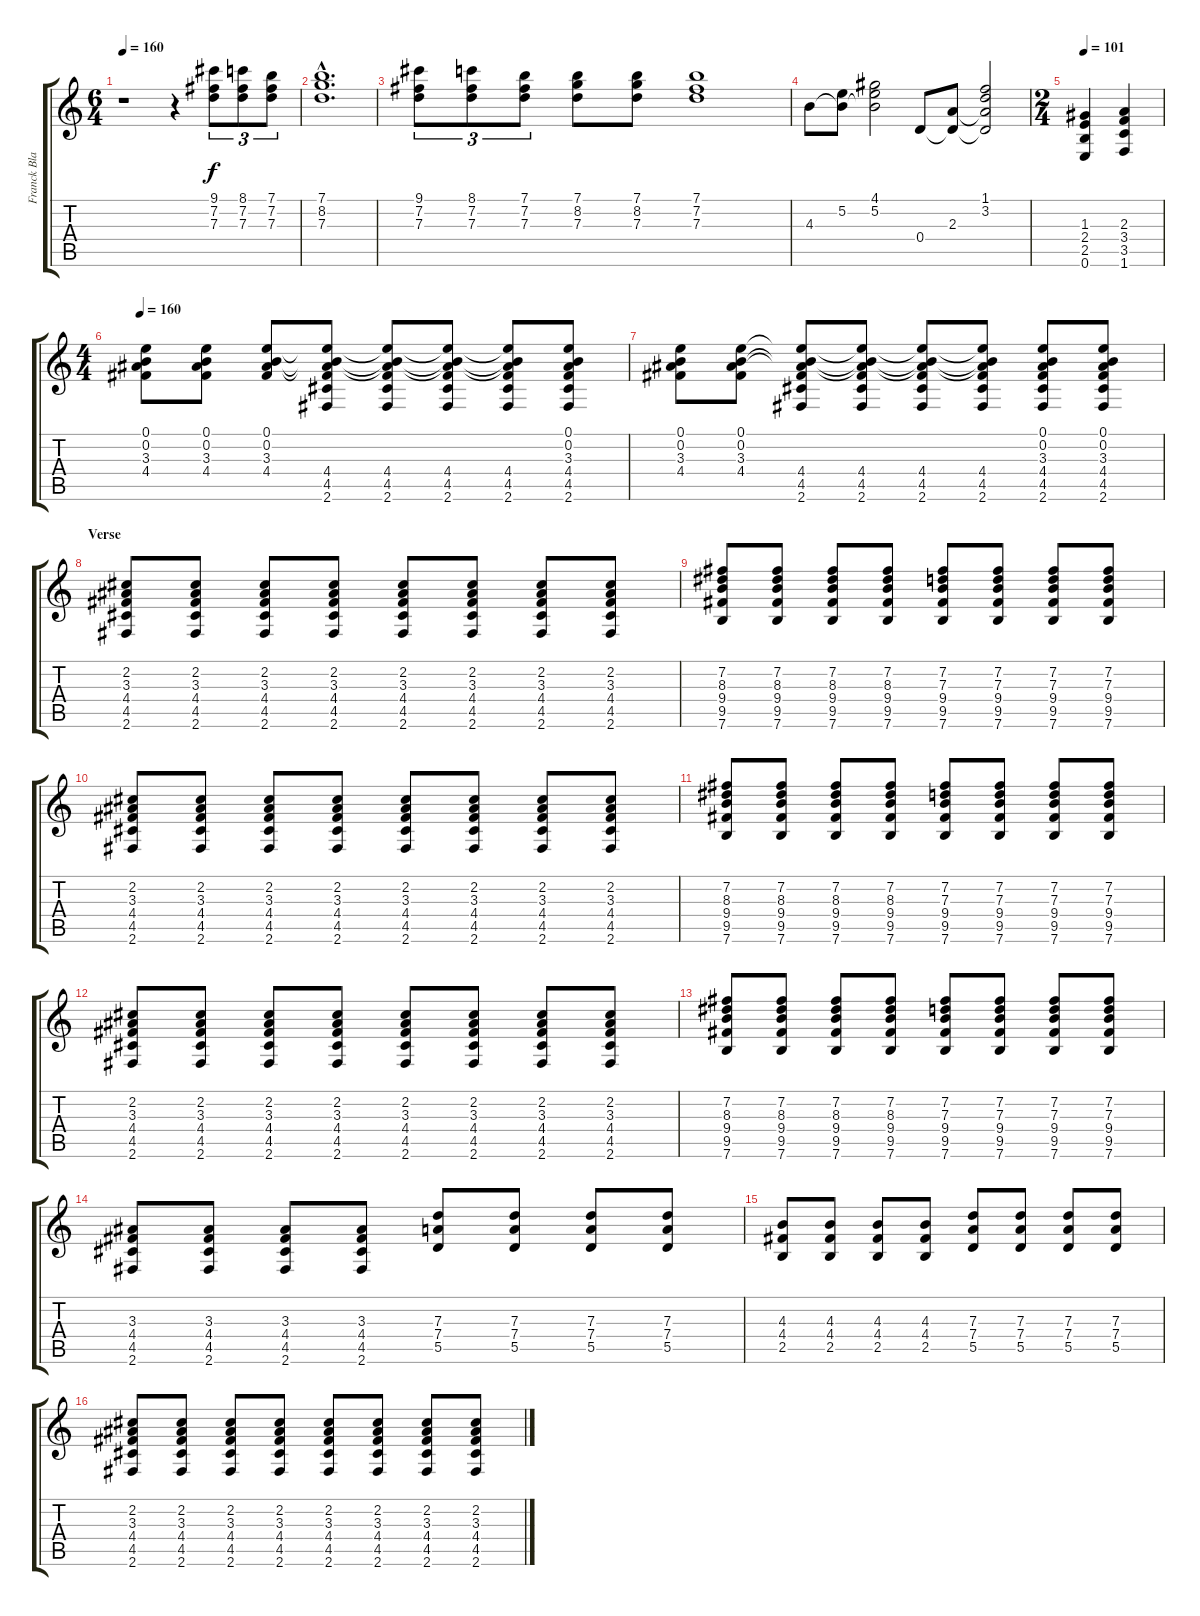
\track ("Franck Black" "Franck Bla") {instrument distortionguitar}
\staff {score tabs}
\tuning (E4 B3 G3 D3 A2 E2) {hide}
\ts (6 4)
\tempo 160
\tempo 80
\tempo 160
\clef g2
\ks c
r.1{dy f instrument distortionguitar} r.4 (9.1 7.2 7.3).8{tu (3 2)} (8.1 7.2 7.3).8{tu (3 2)} (7.1 7.2 7.3).8{tu (3 2)} |
(7.1{hac} 8.2{hac} 7.3{hac}).1{d} |
(9.1 7.2 7.3).8{tu (3 2)} (8.1 7.2 7.3).8{tu (3 2)} (7.1 7.2 7.3).8{tu (3 2)} (7.1 8.2 7.3).8 (7.1 8.2 7.3).8 (7.1 7.2 7.3).1{volume 3} |
4.3.8{volume 13} (5.2 4.3{t}).8 (4.1 5.2 4.3{t}).2 0.4.8 (2.3 0.4{t}).8 (1.1 3.2 2.3{t} 0.4{t}).2 |
\ts (2 4)
\tempo 140
\tempo 101
(1.3 2.4 2.5 0.6).4 (2.3 3.4 3.5 1.6).4 |
\ts (4 4)
\tempo 160
(0.1 0.2 3.3 4.4).8 (0.1 0.2 3.3 4.4).8 (0.1 0.2 3.3 4.4).8 (0.1{t} 0.2{t} 3.3{t} 4.4 4.5 2.6).8 (0.1{t} 0.2{t} 3.3{t} 4.4 4.5 2.6).8 (0.1{t} 0.2{t} 3.3{t} 4.4 4.5 2.6).8 (0.1{t} 0.2{t} 3.3{t} 4.4 4.5 2.6).8 (0.1 0.2 3.3 4.4 4.5 2.6).8 |
(0.1 0.2 3.3 4.4).8 (0.1 0.2 3.3 4.4).8 (0.1{t} 0.2{t} 3.3{t} 4.4 4.5 2.6).8 (0.1{t} 0.2{t} 3.3{t} 4.4 4.5 2.6).8 (0.1{t} 0.2{t} 3.3{t} 4.4 4.5 2.6).8 (0.1{t} 0.2{t} 3.3{t} 4.4 4.5 2.6).8 (0.1 0.2 3.3 4.4 4.5 2.6).8 (0.1 0.2 3.3 4.4 4.5 2.6).8 |
\section ("" "Verse")
(2.2 3.3 4.4 4.5 2.6).8 (2.2 3.3 4.4 4.5 2.6).8 (2.2 3.3 4.4 4.5 2.6).8 (2.2 3.3 4.4 4.5 2.6).8 (2.2 3.3 4.4 4.5 2.6).8 (2.2 3.3 4.4 4.5 2.6).8 (2.2 3.3 4.4 4.5 2.6).8 (2.2 3.3 4.4 4.5 2.6).8 |
(7.2 8.3 9.4 9.5 7.6).8 (7.2 8.3 9.4 9.5 7.6).8 (7.2 8.3 9.4 9.5 7.6).8 (7.2 8.3 9.4 9.5 7.6).8 (7.2 7.3 9.4 9.5 7.6).8 (7.2 7.3 9.4 9.5 7.6).8 (7.2 7.3 9.4 9.5 7.6).8 (7.2 7.3 9.4 9.5 7.6).8 |
(2.2 3.3 4.4 4.5 2.6).8 (2.2 3.3 4.4 4.5 2.6).8 (2.2 3.3 4.4 4.5 2.6).8 (2.2 3.3 4.4 4.5 2.6).8 (2.2 3.3 4.4 4.5 2.6).8 (2.2 3.3 4.4 4.5 2.6).8 (2.2 3.3 4.4 4.5 2.6).8 (2.2 3.3 4.4 4.5 2.6).8 |
(7.2 8.3 9.4 9.5 7.6).8 (7.2 8.3 9.4 9.5 7.6).8 (7.2 8.3 9.4 9.5 7.6).8 (7.2 8.3 9.4 9.5 7.6).8 (7.2 7.3 9.4 9.5 7.6).8 (7.2 7.3 9.4 9.5 7.6).8 (7.2 7.3 9.4 9.5 7.6).8 (7.2 7.3 9.4 9.5 7.6).8 |
(2.2 3.3 4.4 4.5 2.6).8 (2.2 3.3 4.4 4.5 2.6).8 (2.2 3.3 4.4 4.5 2.6).8 (2.2 3.3 4.4 4.5 2.6).8 (2.2 3.3 4.4 4.5 2.6).8 (2.2 3.3 4.4 4.5 2.6).8 (2.2 3.3 4.4 4.5 2.6).8 (2.2 3.3 4.4 4.5 2.6).8 |
(7.2 8.3 9.4 9.5 7.6).8 (7.2 8.3 9.4 9.5 7.6).8 (7.2 8.3 9.4 9.5 7.6).8 (7.2 8.3 9.4 9.5 7.6).8 (7.2 7.3 9.4 9.5 7.6).8 (7.2 7.3 9.4 9.5 7.6).8 (7.2 7.3 9.4 9.5 7.6).8 (7.2 7.3 9.4 9.5 7.6).8 |
(3.3 4.4 4.5 2.6).8 (3.3 4.4 4.5 2.6).8 (3.3 4.4 4.5 2.6).8 (3.3 4.4 4.5 2.6).8 (7.3 7.4 5.5).8 (7.3 7.4 5.5).8 (7.3 7.4 5.5).8 (7.3 7.4 5.5).8 |
(4.3 4.4 2.5).8 (4.3 4.4 2.5).8 (4.3 4.4 2.5).8 (4.3 4.4 2.5).8 (7.3 7.4 5.5).8 (7.3 7.4 5.5).8 (7.3 7.4 5.5).8 (7.3 7.4 5.5).8 |
(2.2 3.3 4.4 4.5 2.6).8 (2.2 3.3 4.4 4.5 2.6).8 (2.2 3.3 4.4 4.5 2.6).8 (2.2 3.3 4.4 4.5 2.6).8 (2.2 3.3 4.4 4.5 2.6).8 (2.2 3.3 4.4 4.5 2.6).8 (2.2 3.3 4.4 4.5 2.6).8 (2.2 3.3 4.4 4.5 2.6).8
